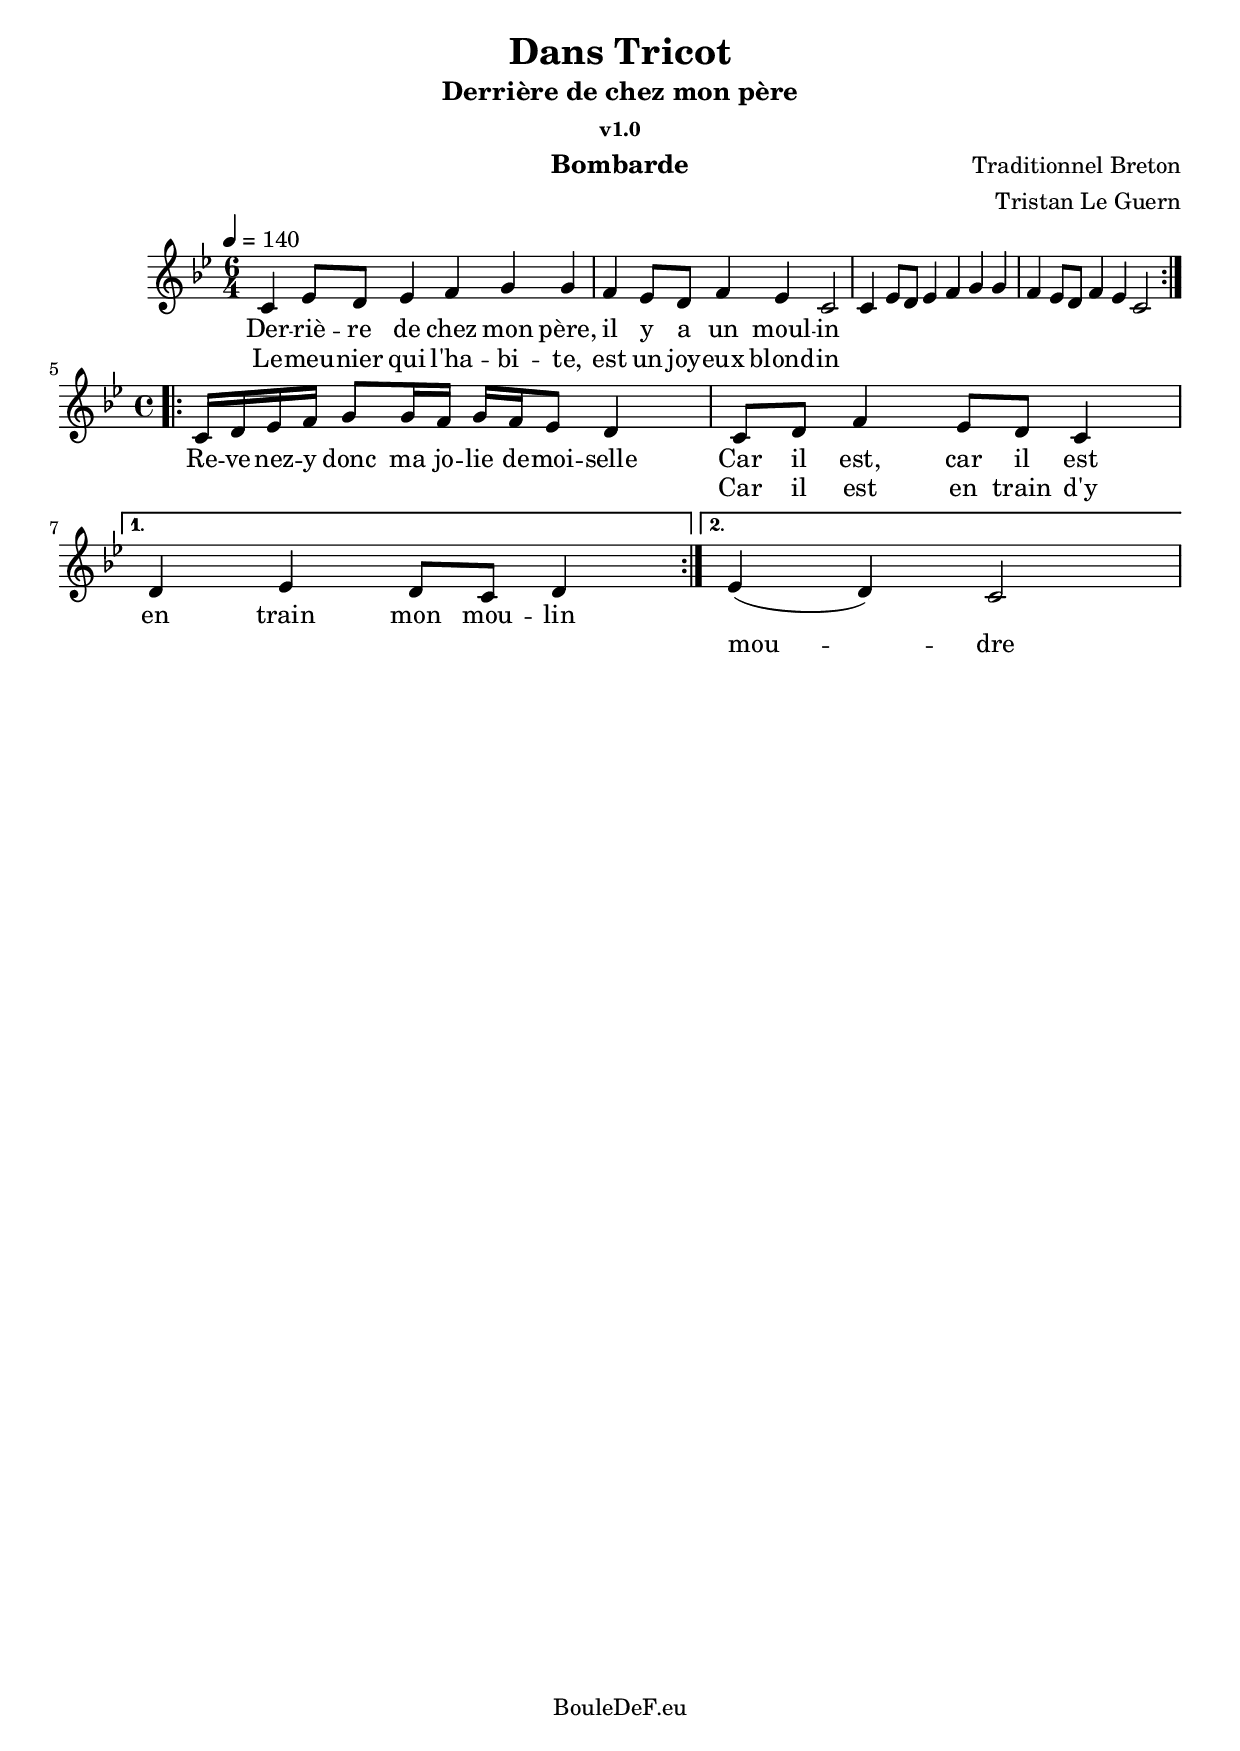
\version "2.14.2"
\include "italiano.ly"

\header {
	title = "Dans Tricot"
	subtitle = "Derrière de chez mon père"
	subsubtitle = "v1.0"
	composer = "Traditionnel Breton"
	arranger = "Tristan Le Guern"
	instrument = "Bombarde"
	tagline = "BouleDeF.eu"
}

\score {
	\new Staff \relative sib {
		\clef treble
		\key sib \major
		\time 6/4
		\tempo 4 = 140

		\repeat volta 2 {
			do4 mib8 re mib4 fa sol sol
			| fa mib8 re fa4 mib do2
			| do4 mib8 re mib4 fa sol sol
			| fa mib8 re fa4 mib do2
		} \break

		\time 4/4
		\repeat volta 2 {
			do16 re mib fa sol8 sol16 fa sol fa mib8 re4
			| do8 re fa4 mib8 re do4
		}
		\alternative {
			{| re mib re8 do re4}
			{| mib( re) do2}
		}
	}
	\addlyrics {
		Der -- riè -- re de chez mon père,
		| il y a un moul -- in
		\repeat unfold 13 {\skip 1}
		| Re -- ve -- nez -- y donc ma jo -- lie de -- moi -- selle
		| Car il est, car il est en train mon mou -- lin
	}
	\addlyrics {
		Le -- meu -- nier qui l'ha -- bi -- te,
		| est un joy -- eux blond -- in
		\repeat unfold 13 {\skip 1}
		\repeat unfold 11 {\skip 1}
		| Car il est en train d'y \repeat unfold 5 {\skip 1} mou -- dre
	}
	\layout {
		\context {
		\Staff
		\override TimeSignature #'break-visibility = #'#(#f #f #t)
		}
	}
}
